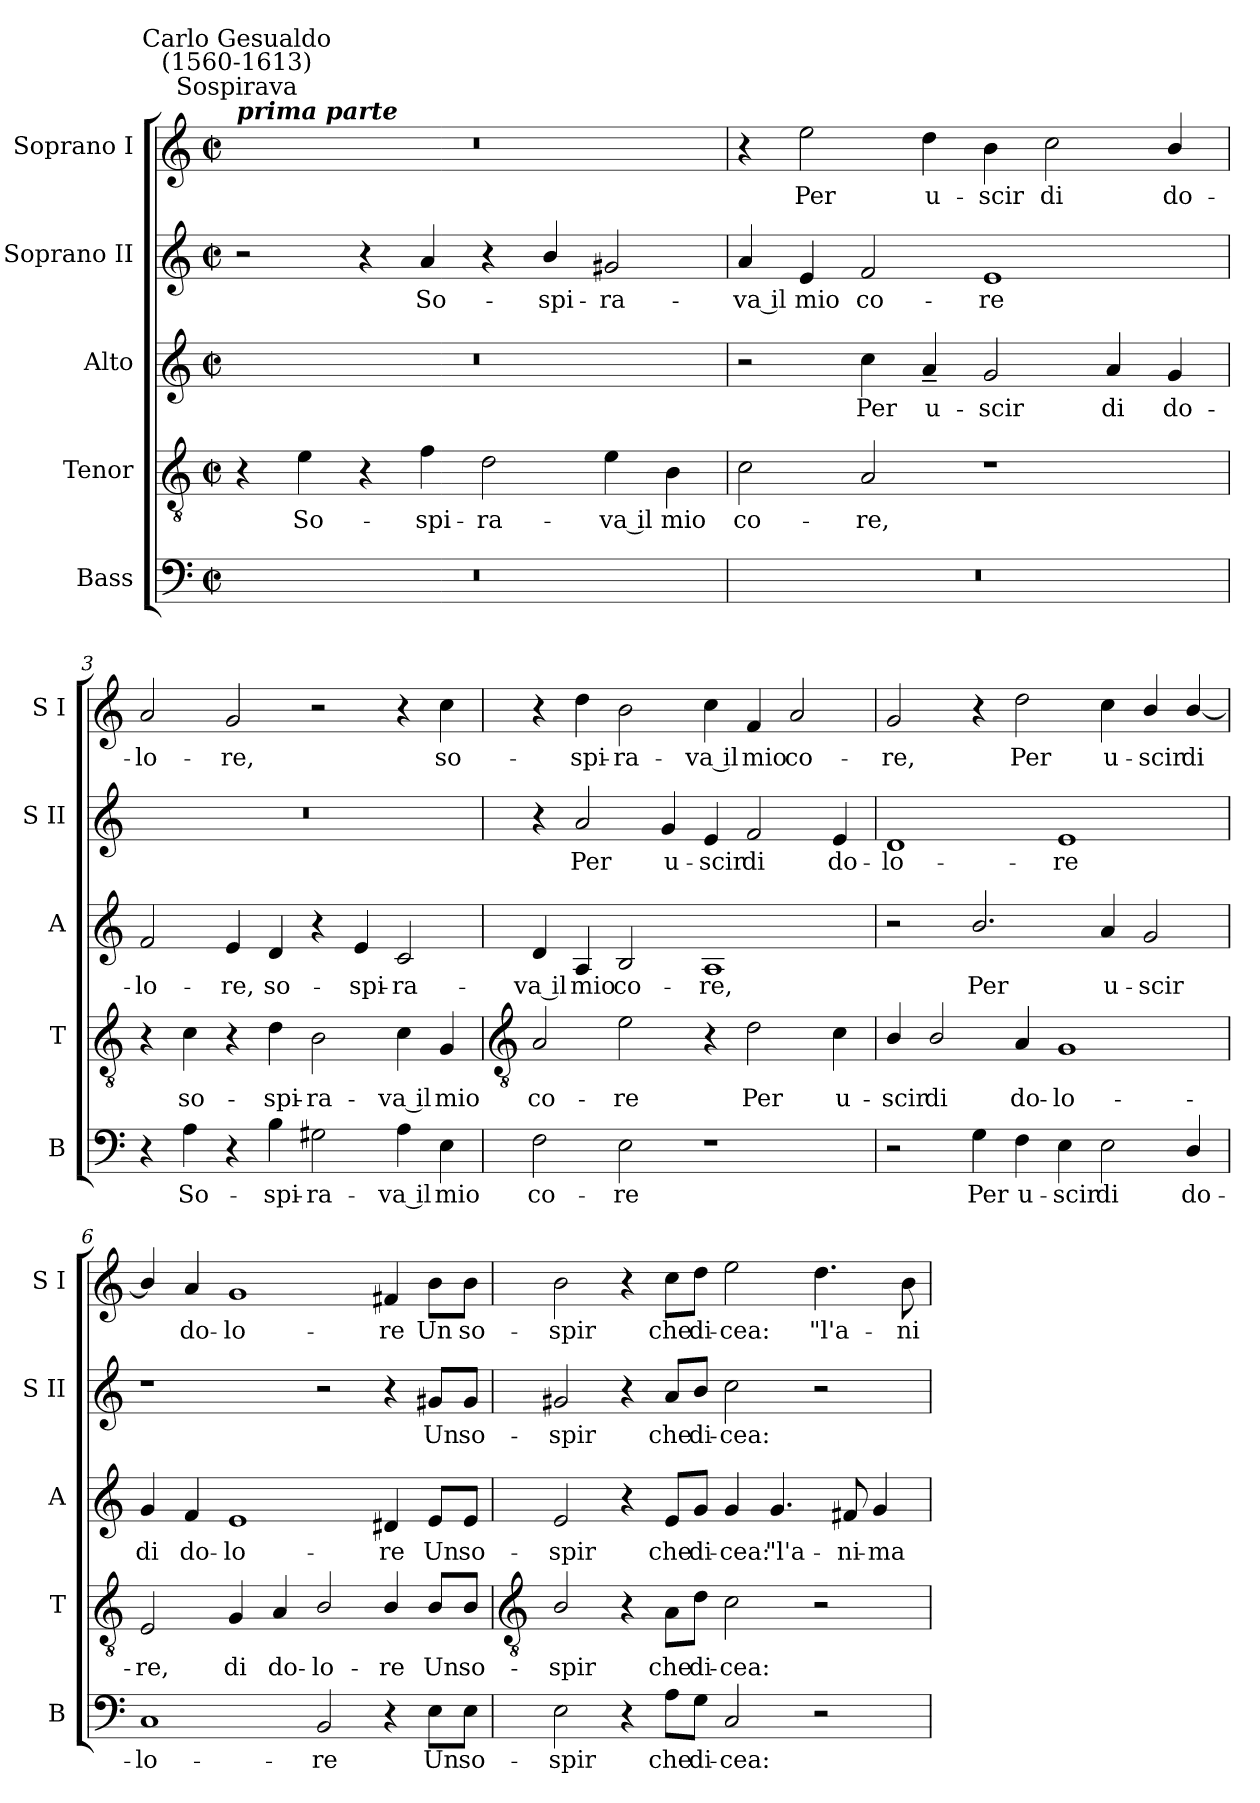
**kern	**text	**kern	**text	**kern	**text	**kern	**text	**kern	**text
*part5	*part5	*part4	*part4	*part3	*part3	*part2	*part2	*part1	*part1
*staff5	*staff5	*staff4	*staff4	*staff3	*staff3	*staff2	*staff2	*staff1	*staff1
*I"Bass	*	*I"Tenor	*	*I"Alto	*	*I"Soprano II	*	*I"Soprano I	*
*I'B	*	*I'T	*	*I'A	*	*I'S II	*	*I'S I	*
*clefF4	*	*clefGv2	*	*clefG2	*	*clefG2	*	*clefG2	*
*k[]	*	*k[]	*	*k[]	*	*k[]	*	*k[]	*
*C:	*	*C:	*	*C:	*	*C:	*	*C:	*
*M4/2	*	*M4/2	*	*M4/2	*	*M4/2	*	*M4/2	*
*met(c|)	*	*met(c|)	*	*met(c|)	*	*met(c|)	*	*met(c|)	*
=1	=1	=1	=1	=1	=1	=1	=1	=1	=1
!	!	!	!	!	!	!	!	!LO:TX:a:Bi:t=prima parte	!
!	!	!	!	!	!	!	!	!LO:TX:a:cj:t=Sospirava	!
!	!	!	!	!	!	!	!	!LO:TX:a:cj:t=Carlo Gesualdo\n(1560-1613)	!
0r	.	4r	.	0r	.	2r	.	0r	.
!	!	!	!LO:LY:b	!	!	!	!	!	!
.	.	4e	So-	.	.	.	.	.	.
.	.	4r	.	.	.	4r	.	.	.
!	!	!	!LO:LY:b	!	!	!	!LO:LY:b	!	!
.	.	4f	-spi-	.	.	4a	So-	.	.
!	!	!	!LO:LY:b	!	!	!	!	!	!
.	.	2d	-ra-	.	.	4r	.	.	.
!	!	!	!	!	!	!	!LO:LY:b	!	!
.	.	.	.	.	.	4b/	-spi-	.	.
!	!	!	!LO:LY:b	!	!	!	!LO:LY:b	!	!
.	.	4e	-va il	.	.	2g#X	-ra-	.	.
!	!	!	!LO:LY:b	!	!	!	!	!	!
.	.	4B	mio	.	.	.	.	.	.
=2	=2	=2	=2	=2	=2	=2	=2	=2	=2
!	!	!	!LO:LY:b	!	!	!	!LO:LY:b	!	!
0r	.	2c	co-	2r	.	4a	-va il	4r	.
!	!	!	!	!	!	!	!LO:LY:b	!	!LO:LY:b
.	.	.	.	.	.	4e	mio	2ee	Per
!	!	!	!LO:LY:b	!	!LO:LY:b	!	!LO:LY:b	!	!
.	.	2A	-re,	4cc	Per	2f	co-	.	.
!	!	!	!	!	!LO:LY:b	!	!	!	!LO:LY:b
.	.	.	.	4a~	u-	.	.	4dd	u-
!	!	!	!	!	!LO:LY:b	!	!LO:LY:b	!	!LO:LY:b
.	.	1r	.	2g	-scir	1e	-re	4b	-scir
!	!	!	!	!	!	!	!	!	!LO:LY:b
.	.	.	.	.	.	.	.	2cc	di
!	!	!	!	!	!LO:LY:b	!	!	!	!
.	.	.	.	4a	di	.	.	.	.
!	!	!	!	!	!LO:LY:b	!	!	!	!LO:LY:b
.	.	.	.	4g	do-	.	.	4b/	do-
=3	=3	=3	=3	=3	=3	=3	=3	=3	=3
!	!	!	!	!	!LO:LY:b	!	!	!	!LO:LY:b
4r	.	4r	.	2f	-lo-	0r	.	2a	-lo-
!	!LO:LY:b	!	!LO:LY:b	!	!	!	!	!	!
4A	So-	4c	so-	.	.	.	.	.	.
!	!	!	!	!	!LO:LY:b	!	!	!	!LO:LY:b
4r	.	4r	.	4e	-re,	.	.	2g	-re,
!	!LO:LY:b	!	!LO:LY:b	!	!LO:LY:b	!	!	!	!
4B	-spi-	4d	-spi-	4d	so-	.	.	.	.
!	!LO:LY:b	!	!LO:LY:b	!	!	!	!	!	!
2G#X	-ra-	2B	-ra-	4r	.	.	.	2r	.
!	!	!	!	!	!LO:LY:b	!	!	!	!
.	.	.	.	4e	-spi-	.	.	.	.
!	!LO:LY:b	!	!LO:LY:b	!	!LO:LY:b	!	!	!	!
4A	-va il	4c	-va il	2c	-ra-	.	.	4r	.
!	!LO:LY:b	!	!LO:LY:b	!	!	!	!	!	!LO:LY:b
4E	mio	4G	mio	.	.	.	.	4cc	so-
!!LO:LB:g=z
=4	=4	=4	=4	=4	=4	=4	=4	=4	=4
*	*	*clefGv2	*	*	*	*	*	*	*
!	!LO:LY:b	!	!LO:LY:b	!	!LO:LY:b	!	!	!	!
2F	co-	2A	co-	4d	-va il	4r	.	4r	.
!	!	!	!	!	!LO:LY:b	!	!LO:LY:b	!	!LO:LY:b
.	.	.	.	4A	mio	2a	Per	4dd	-spi-
!	!LO:LY:b	!	!LO:LY:b	!	!LO:LY:b	!	!	!	!LO:LY:b
2E	-re	2e	-re	2B	co-	.	.	2b	-ra-
!	!	!	!	!	!	!	!LO:LY:b	!	!
.	.	.	.	.	.	4g	u-	.	.
!	!	!	!	!	!LO:LY:b	!	!LO:LY:b	!	!LO:LY:b
1r	.	4r	.	1A	-re,	4e	-scir	4cc	-va il
!	!	!	!LO:LY:b	!	!	!	!LO:LY:b	!	!LO:LY:b
.	.	2d	Per	.	.	2f	di	4f	mio
!	!	!	!	!	!	!	!	!	!LO:LY:b
.	.	.	.	.	.	.	.	2a	co-
!	!	!	!LO:LY:b	!	!	!	!LO:LY:b	!	!
.	.	4c	u-	.	.	4e	do-	.	.
=5	=5	=5	=5	=5	=5	=5	=5	=5	=5
!	!	!	!LO:LY:b	!	!	!	!LO:LY:b	!	!LO:LY:b
2r	.	4B/	-scir	2r	.	1d	-lo-	2g	-re,
!	!	!	!LO:LY:b	!	!	!	!	!	!
.	.	2B/	di	.	.	.	.	.	.
!	!LO:LY:b	!	!	!	!LO:LY:b	!	!	!	!
4G	Per	.	.	2.b/	Per	.	.	4r	.
!	!LO:LY:b	!	!LO:LY:b	!	!	!	!	!	!LO:LY:b
4F	u-	4A	do-	.	.	.	.	2dd	Per
!	!LO:LY:b	!	!LO:LY:b	!	!	!	!LO:LY:b	!	!
4E	-scir	1G	-lo-	.	.	1e	-re	.	.
!	!LO:LY:b	!	!	!	!LO:LY:b	!	!	!	!LO:LY:b
2E	di	.	.	4a	u-	.	.	4cc	u-
!	!	!	!	!	!LO:LY:b	!	!	!	!LO:LY:b
.	.	.	.	2g	-scir	.	.	4b/	-scir
!	!LO:LY:b	!	!	!	!	!	!	!	!LO:LY:b
4D/	do-	.	.	.	.	.	.	[4b/	di
=6	=6	=6	=6	=6	=6	=6	=6	=6	=6
!	!LO:LY:b	!	!LO:LY:b	!	!LO:LY:b	!	!	!	!
1C	-lo-	2E	-re,	4g	di	1r	.	4b/]	.
!	!	!	!	!	!LO:LY:b	!	!	!	!LO:LY:b
.	.	.	.	4f	do-	.	.	4a	do-
!	!	!	!LO:LY:b	!	!LO:LY:b	!	!	!	!LO:LY:b
.	.	4G	di	1e	-lo-	.	.	1g	-lo-
!	!	!	!LO:LY:b	!	!	!	!	!	!
.	.	4A	do-	.	.	.	.	.	.
!	!LO:LY:b	!	!LO:LY:b	!	!	!	!	!	!
2BB	-re	2B/	-lo-	.	.	2r	.	.	.
!	!	!	!LO:LY:b	!	!LO:LY:b	!	!	!	!LO:LY:b
4r	.	4B/	-re	4d#X	-re	4r	.	4f#X	-re
!	!LO:LY:b	!	!LO:LY:b	!	!LO:LY:b	!	!LO:LY:b	!	!LO:LY:b
8E\L	Un	8B/L	Un	8e/L	Un	8g#X/L	Un	8b\L	Un
!	!LO:LY:b	!	!LO:LY:b	!	!LO:LY:b	!	!LO:LY:b	!	!LO:LY:b
8E\J	so-	8B/J	so-	8e/J	so-	8g#/J	so-	8b\J	so-
!!LO:LB:g=z
=7	=7	=7	=7	=7	=7	=7	=7	=7	=7
*	*	*clefGv2	*	*	*	*	*	*	*
!	!LO:LY:b	!	!LO:LY:b	!	!LO:LY:b	!	!LO:LY:b	!	!LO:LY:b
2E	-spir	2B/	-spir	2e	-spir	2g#X	-spir	2b	-spir
4r	.	4r	.	4r	.	4r	.	4r	.
!	!LO:LY:b	!	!LO:LY:b	!	!LO:LY:b	!	!LO:LY:b	!	!LO:LY:b
8A\L	che	8A\L	che	8e/L	che	8a/L	che	8cc\L	che
!	!LO:LY:b	!	!LO:LY:b	!	!LO:LY:b	!	!LO:LY:b	!	!LO:LY:b
8G\J	di-	8d\J	di-	8g/J	di-	8b/J	di-	8dd\J	di-
!	!LO:LY:b	!	!LO:LY:b	!	!LO:LY:b	!	!LO:LY:b	!	!LO:LY:b
2C	-cea:	2c	-cea:	4g	-cea:	2cc	-cea:	2ee	-cea:
!	!	!	!	!	!LO:LY:b	!	!	!	!
.	.	.	.	4.g	"l'a-	.	.	.	.
!	!	!	!	!	!	!	!	!	!LO:LY:b
2r	.	2r	.	.	.	2r	.	4.dd	"l'a-
!	!	!	!	!	!LO:LY:b	!	!	!	!
.	.	.	.	8f#X	-ni-	.	.	.	.
!	!	!	!	!	!LO:LY:b	!	!	!	!
.	.	.	.	4g	-ma	.	.	.	.
!	!	!	!	!	!	!	!	!	!LO:LY:b
.	.	.	.	.	.	.	.	8b	-ni-
=	=	=	=	=	=	=	=	=	=
*-	*-	*-	*-	*-	*-	*-	*-	*-	*-
